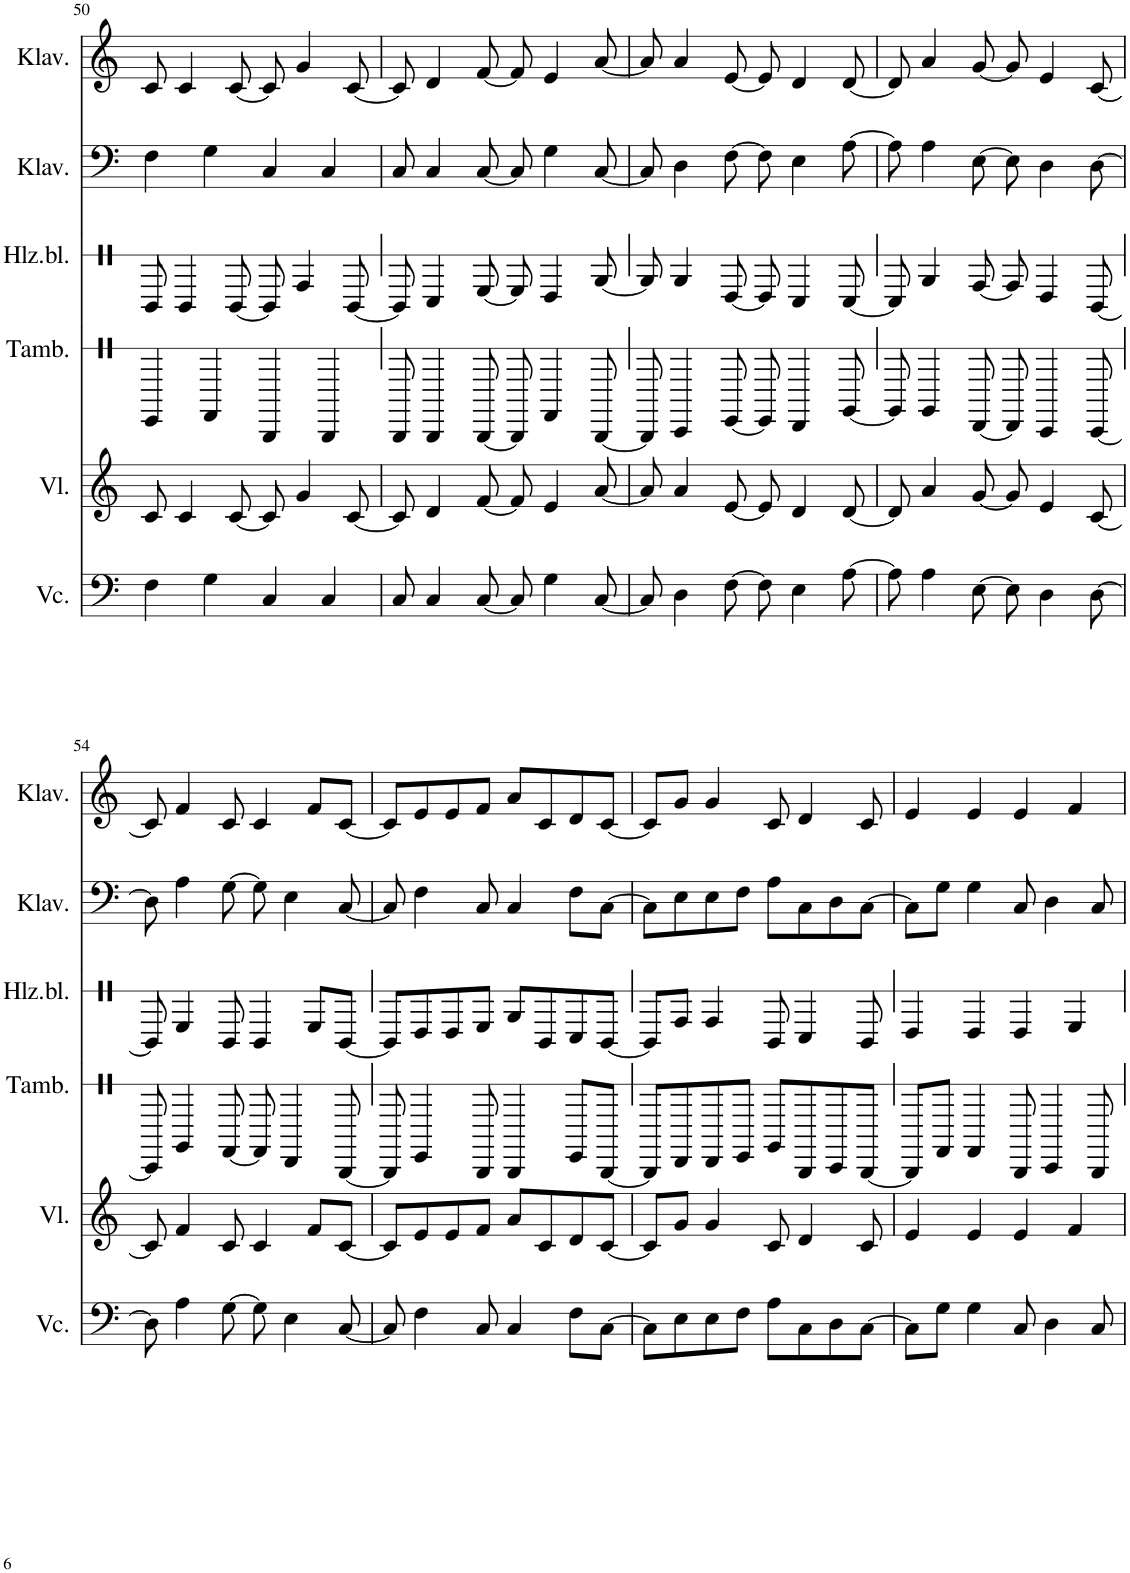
**kern	**kern	**kern	**kern	**kern	**kern
*part6	*part5	*part4	*part3	*part2	*part1
*staff6	*staff5	*staff4	*staff3	*staff2	*staff1
*I"Violoncello	*I"Violine	*I"Tamburin	*I"Holzblöcke	*I"Klavier	*I"Klavier
*I'Vc.	*I'Vl.	*I'Tamb.	*I'Hlz.bl.	*I'Klav.	*I'Klav.
!!LO:PB:g=z
*clefF4	*clefG2	*clefX	*clefX	*clefF4	*clefG2
*k[]	*k[]	*k[]	*k[]	*k[]	*k[]
*M4/4	*M4/4	*M4/4	*M4/4	*M4/4	*M4/4
=50	=50	=50	=50	=50	=50
4F\	8c/	4F/	8c/	4F\	8c/
.	4c/	.	4c/	.	4c/
4G\	.	4G/	.	4G\	.
.	[8c/	.	[8c/	.	[8c/
4C/	8c/]	4C/	8c/]	4C/	8c/]
.	4g/	.	4g/	.	4g/
4C/	.	4C/	.	4C/	.
.	[8c/	.	[8c/	.	[8c/
=51	=51	=51	=51	=51	=51
8C/	8c/]	8C/	8c/]	8C/	8c/]
4C/	4d/	4C/	4d/	4C/	4d/
[8C/	[8f/	[8C/	[8f/	[8C/	[8f/
8C/]	8f/]	8C/]	8f/]	8C/]	8f/]
4G\	4e/	4G/	4e/	4G\	4e/
[8C/	[8a/	[8C/	[8a/	[8C/	[8a/
=52	=52	=52	=52	=52	=52
8C/]	8a/]	8C/]	8a/]	8C/]	8a/]
4D\	4a/	4D/	4a/	4D\	4a/
[8F\	[8e/	[8F/	[8e/	[8F\	[8e/
8F\]	8e/]	8F/]	8e/]	8F\]	8e/]
4E\	4d/	4E/	4d/	4E\	4d/
[8A\	[8d/	[8A/	[8d/	[8A\	[8d/
=53	=53	=53	=53	=53	=53
8A\]	8d/]	8A/]	8d/]	8A\]	8d/]
4A\	4a/	4A/	4a/	4A\	4a/
[8E\	[8g/	[8E/	[8g/	[8E\	[8g/
8E\]	8g/]	8E/]	8g/]	8E\]	8g/]
4D\	4e/	4D/	4e/	4D\	4e/
[8D\	[8c/	[8D/	[8c/	[8D\	[8c/
!!LO:LB:g=z
=54	=54	=54	=54	=54	=54
8D\]	8c/]	8D/]	8c/]	8D\]	8c/]
4A\	4f/	4A/	4f/	4A\	4f/
[8G\	8c/	[8G/	8c/	[8G\	8c/
8G\]	4c/	8G/]	4c/	8G\]	4c/
4E\	.	4E/	.	4E\	.
.	8f/L	.	8f/L	.	8f/L
[8C/	[8c/J	[8C/	[8c/J	[8C/	[8c/J
=55	=55	=55	=55	=55	=55
8C/]	8c/L]	8C/]	8c/L]	8C/]	8c/L]
4F\	8e/	4F/	8e/	4F\	8e/
.	8e/	.	8e/	.	8e/
8C/	8f/J	8C/	8f/J	8C/	8f/J
4C/	8a/L	4C/	8a/L	4C/	8a/L
.	8c/	.	8c/	.	8c/
8F\L	8d/	8F/L	8d/	8F\L	8d/
[8C\J	[8c/J	[8C/J	[8c/J	[8C\J	[8c/J
=56	=56	=56	=56	=56	=56
8C\L]	8c/L]	8C/L]	8c/L]	8C\L]	8c/L]
8E\	8g/J	8E/	8g/J	8E\	8g/J
8E\	4g/	8E/	4g/	8E\	4g/
8F\J	.	8F/J	.	8F\J	.
8A\L	8c/	8A/L	8c/	8A\L	8c/
8C\	4d/	8C/	4d/	8C\	4d/
8D\	.	8D/	.	8D\	.
[8C\J	8c/	[8C/J	8c/	[8C\J	8c/
=57	=57	=57	=57	=57	=57
8C\L]	4e/	8C/L]	4e/	8C\L]	4e/
8G\J	.	8G/J	.	8G\J	.
4G\	4e/	4G/	4e/	4G\	4e/
8C/	4e/	8C/	4e/	8C/	4e/
4D\	.	4D/	.	4D\	.
.	4f/	.	4f/	.	4f/
8C/	.	8C/	.	8C/	.
=	=	=	=	=	=
*-	*-	*-	*-	*-	*-
